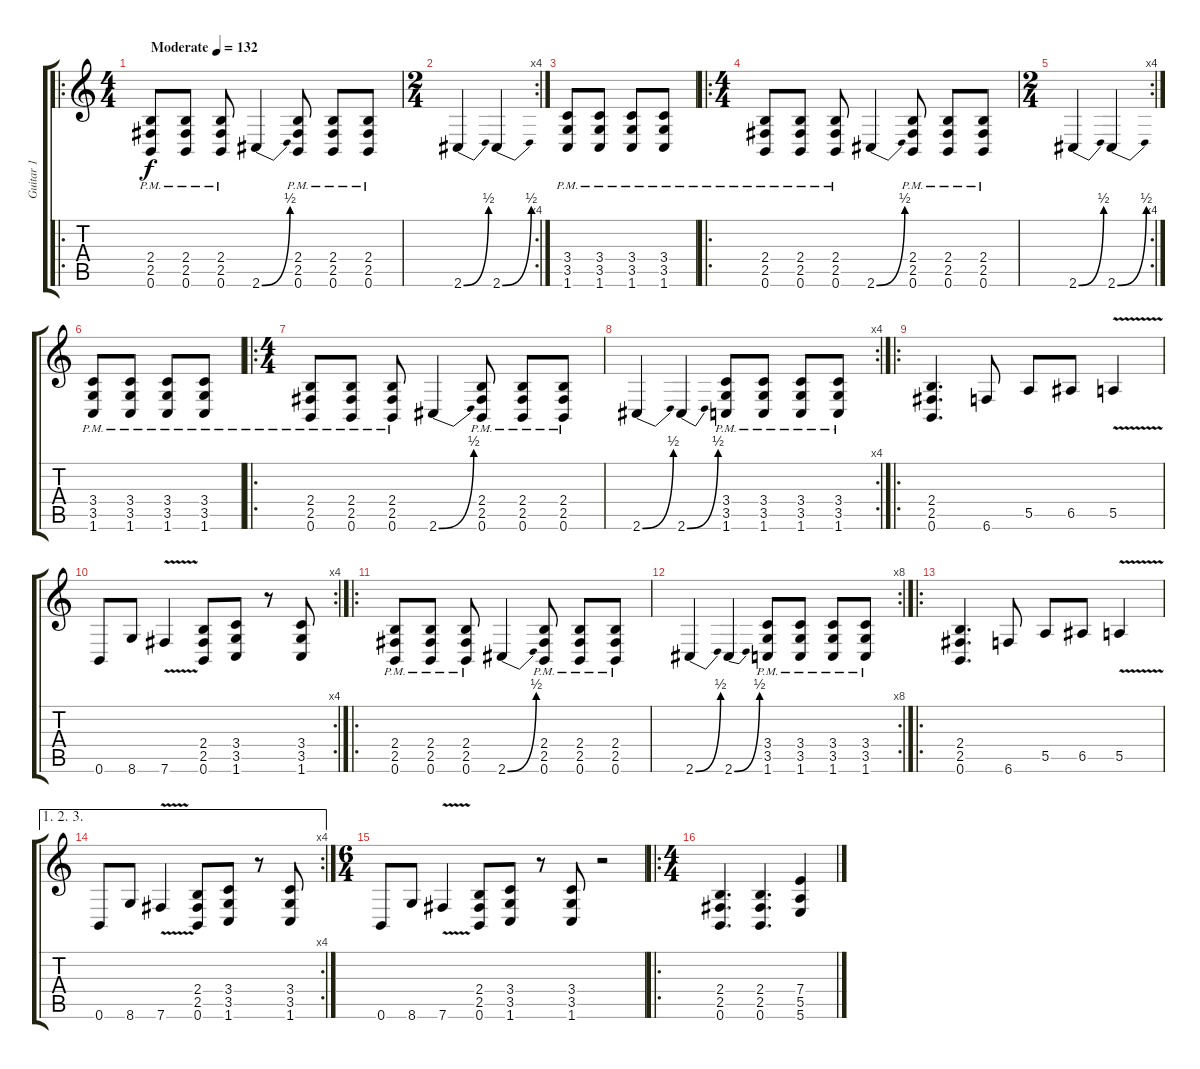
\track ("Guitar 1" "Guitar 1") {instrument distortionguitar}
\staff {score tabs}
\tuning (B3 Gb3 D3 A2 E2 B1) {hide}
\ro
\ts (4 4)
\tempo (132 "Moderate")
\clef g2
\ks c
(2.4{pm} 2.5{pm} 0.6{pm}).8{dy f instrument distortionguitar} (2.4{pm} 2.5{pm} 0.6{pm}).8 (2.4{pm} 2.5{pm} 0.6{pm}).8 2.6{be (bend 0 0 60 2)}.4 (2.4{pm} 2.5{pm} 0.6{pm}).8 (2.4{pm} 2.5{pm} 0.6{pm}).8 (2.4{pm} 2.5{pm} 0.6{pm}).8 |
\rc 4
\ts (2 4)
2.6{be (bend 0 0 60 2)}.4 2.6{be (bend 0 0 60 2)}.4 |
(3.4{pm} 3.5{pm} 1.6{pm}).8 (3.4{pm} 3.5{pm} 1.6{pm}).8 (3.4{pm} 3.5{pm} 1.6{pm}).8 (3.4{pm} 3.5{pm} 1.6{pm}).8 |
\ro
\ts (4 4)
(2.4{pm} 2.5{pm} 0.6{pm}).8 (2.4{pm} 2.5{pm} 0.6{pm}).8 (2.4{pm} 2.5{pm} 0.6{pm}).8 2.6{be (bend 0 0 60 2)}.4 (2.4{pm} 2.5{pm} 0.6{pm}).8 (2.4{pm} 2.5{pm} 0.6{pm}).8 (2.4{pm} 2.5{pm} 0.6{pm}).8 |
\rc 4
\ts (2 4)
2.6{be (bend 0 0 60 2)}.4 2.6{be (bend 0 0 60 2)}.4 |
(3.4{pm} 3.5{pm} 1.6{pm}).8 (3.4{pm} 3.5{pm} 1.6{pm}).8 (3.4{pm} 3.5{pm} 1.6{pm}).8 (3.4{pm} 3.5{pm} 1.6{pm}).8 |
\ro
\ts (4 4)
(2.4{pm} 2.5{pm} 0.6{pm}).8 (2.4{pm} 2.5{pm} 0.6{pm}).8 (2.4{pm} 2.5{pm} 0.6{pm}).8 2.6{be (bend 0 0 60 2)}.4 (2.4{pm} 2.5{pm} 0.6{pm}).8 (2.4{pm} 2.5{pm} 0.6{pm}).8 (2.4{pm} 2.5{pm} 0.6{pm}).8 |
\rc 4
2.6{be (bend 0 0 60 2)}.4 2.6{be (bend 0 0 60 2)}.4 (3.4{pm} 3.5{pm} 1.6{pm}).8 (3.4{pm} 3.5{pm} 1.6{pm}).8 (3.4{pm} 3.5{pm} 1.6{pm}).8 (3.4{pm} 3.5{pm} 1.6{pm}).8 |
\ro
(2.4 2.5 0.6).4{d} 6.6.8 5.5.8 6.5.8 5.5{v}.4 |
\rc 4
0.6.8 8.6.8 7.6{v}.4 (2.4 2.5 0.6).8 (3.4 3.5 1.6).8 r.8 (3.4 3.5 1.6).8 |
\ro
(2.4{pm} 2.5{pm} 0.6{pm}).8 (2.4{pm} 2.5{pm} 0.6{pm}).8 (2.4{pm} 2.5{pm} 0.6{pm}).8 2.6{be (bend 0 0 60 2)}.4 (2.4{pm} 2.5{pm} 0.6{pm}).8 (2.4{pm} 2.5{pm} 0.6{pm}).8 (2.4{pm} 2.5{pm} 0.6{pm}).8 |
\rc 8
2.6{be (bend 0 0 60 2)}.4 2.6{be (bend 0 0 60 2)}.4 (3.4{pm} 3.5{pm} 1.6{pm}).8 (3.4{pm} 3.5{pm} 1.6{pm}).8 (3.4{pm} 3.5{pm} 1.6{pm}).8 (3.4{pm} 3.5{pm} 1.6{pm}).8 |
\ro
(2.4 2.5 0.6).4{d} 6.6.8 5.5.8 6.5.8 5.5{v}.4 |
\ae (1 2 3)
\rc 4
0.6.8 8.6.8 7.6{v}.4 (2.4 2.5 0.6).8 (3.4 3.5 1.6).8 r.8 (3.4 3.5 1.6).8 |
\ts (6 4)
0.6.8 8.6.8 7.6{v}.4 (2.4 2.5 0.6).8 (3.4 3.5 1.6).8 r.8 (3.4 3.5 1.6).8 r.2 |
\ro
\ts (4 4)
(2.4 2.5 0.6).4{d} (2.4 2.5 0.6).4{d} (7.4 5.5 5.6).4
